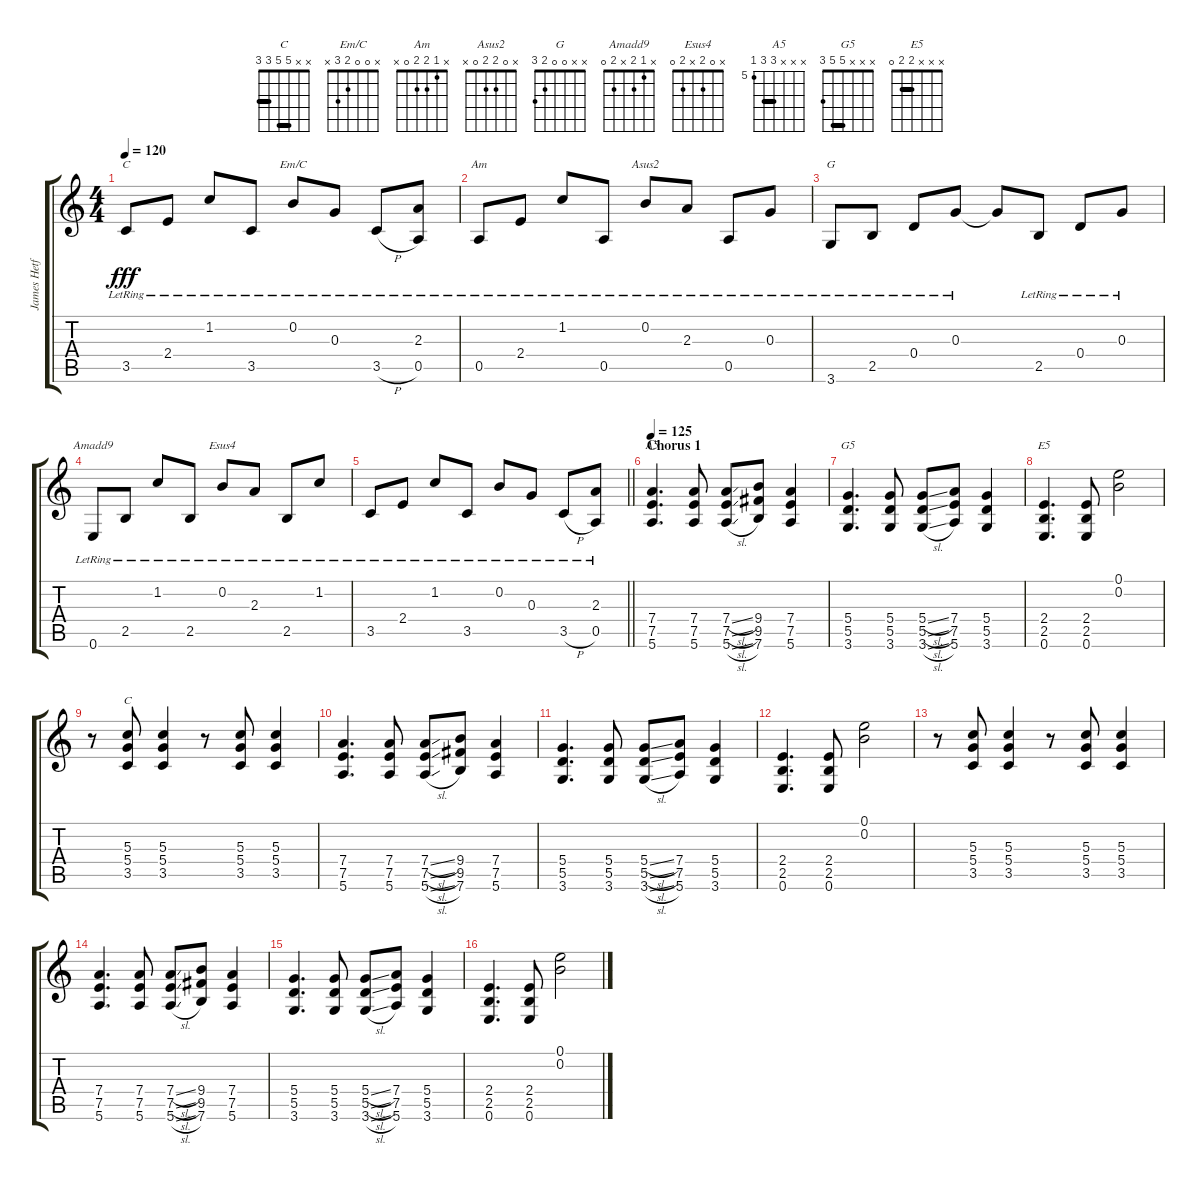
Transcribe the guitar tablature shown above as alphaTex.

\track ("James Hetfield" "James Hetf") {instrument electricguitarclean}
\staff {score tabs}
\tuning (E4 B3 G3 D3 A2 E2) {hide}
\chord ("C" x 1 x 2 3 x)
\chord ("Em/C" x 0 0 2 3 x)
\chord ("Am" x 1 2 2 0 x)
\chord ("Asus2" x 0 2 2 0 x)
\chord ("G" x x 0 0 2 3)
\chord ("Amadd9" x 1 2 x 2 0)
\chord ("Esus4" x 0 2 x 2 0)
\chord ("A5" x x x 7 7 5) {firstfret 5 barre 7}
\chord ("G5" x x x 5 5 3) {barre 5}
\chord ("E5" x x x 2 2 0) {barre 2}
\chord ("C" x x 5 5 3 3) {barre (3 5)}
\ts (4 4)
\tempo 120
\clef g2
\ks aminor
3.5{lr}.8{ch "C" dy fff} 2.4{lr}.8 1.2{lr}.8 3.5{lr}.8 0.2{lr}.8{ch "Em/C"} 0.3{lr}.8 3.5{h lr}.8 (2.3{lr} 0.5).8 |
0.5{lr}.8{ch "Am"} 2.4{lr}.8 1.2{lr}.8 0.5{lr}.8 0.2{lr}.8{ch "Asus2"} 2.3{lr}.8 0.5{lr}.8 0.3{lr}.8 |
3.6{lr}.8{ch "G"} 2.5{lr}.8 0.4{lr}.8 0.3{lr}.8 0.3{t}.8 2.5{lr}.8 0.4{lr}.8 0.3{lr}.8 |
0.6{lr}.8{ch "Amadd9"} 2.5{lr}.8 1.2{lr}.8 2.5{lr}.8 0.2{lr}.8{ch "Esus4"} 2.3{lr}.8 2.5{lr}.8 1.2{lr}.8 |
\barLineRight lightlight
3.5{lr}.8 2.4{lr}.8 1.2{lr}.8 3.5{lr}.8 0.2{lr}.8 0.3{lr}.8 3.5{h lr}.8 (2.3{lr} 0.5).8 |
\section ("" "Chorus 1")
\tempo 125
(7.4 7.5 5.6).4{d ch "A5" instrument distortionguitar} (7.4 7.5 5.6).8 (7.4{sl} 7.5{sl} 5.6{sl}).8 (9.4 9.5 7.6).8 (7.4 7.5 5.6).4 |
(5.4 5.5 3.6).4{d ch "G5"} (5.4 5.5 3.6).8 (5.4{sl} 5.5{sl} 3.6{sl}).8 (7.4 7.5 5.6).8 (5.4 5.5 3.6).4 |
(2.4 2.5 0.6).4{d ch "E5"} (2.4 2.5 0.6).8 (0.1 0.2).2 |
r.8 (5.3 5.4 3.5).8{ch "C"} (5.3 5.4 3.5).4 r.8 (5.3 5.4 3.5).8 (5.3 5.4 3.5).4 |
(7.4 7.5 5.6).4{d} (7.4 7.5 5.6).8 (7.4{sl} 7.5{sl} 5.6{sl}).8 (9.4 9.5 7.6).8 (7.4 7.5 5.6).4 |
(5.4 5.5 3.6).4{d} (5.4 5.5 3.6).8 (5.4{sl} 5.5{sl} 3.6{sl}).8 (7.4 7.5 5.6).8 (5.4 5.5 3.6).4 |
(2.4 2.5 0.6).4{d} (2.4 2.5 0.6).8 (0.1 0.2).2 |
r.8 (5.3 5.4 3.5).8 (5.3 5.4 3.5).4 r.8 (5.3 5.4 3.5).8 (5.3 5.4 3.5).4 |
(7.4 7.5 5.6).4{d} (7.4 7.5 5.6).8 (7.4{sl} 7.5{sl} 5.6{sl}).8 (9.4 9.5 7.6).8 (7.4 7.5 5.6).4 |
(5.4 5.5 3.6).4{d} (5.4 5.5 3.6).8 (5.4{sl} 5.5{sl} 3.6{sl}).8 (7.4 7.5 5.6).8 (5.4 5.5 3.6).4 |
(2.4 2.5 0.6).4{d} (2.4 2.5 0.6).8 (0.1 0.2).2
